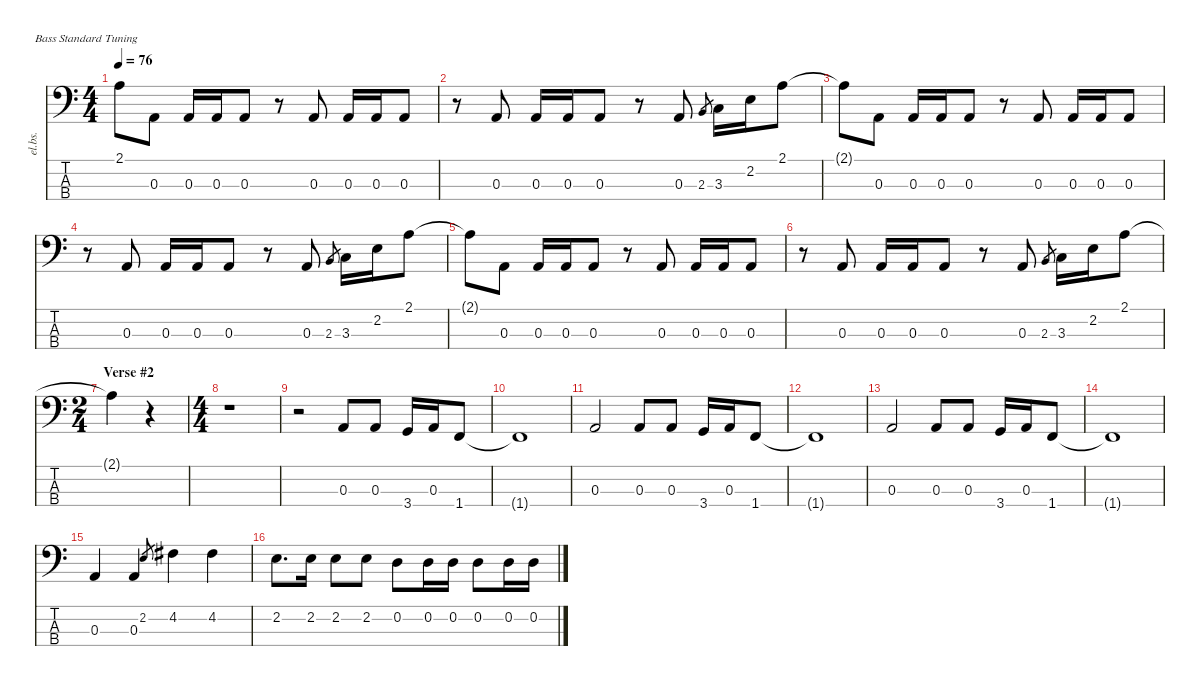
\defaultSystemsLayout 4
\hideDynamics
\bracketExtendMode nobrackets
\track ("Bass" "el.bs.") {instrument electricbasspick}
\staff {score tabs}
\tuning (G2 D2 A1 E1)
\ts (4 4)
\tempo 76
\clef f4
\ks c
2.1{t}.8{dy ff} 0.3.8 0.3.16 0.3.16 0.3.8 r.8 0.3.8 0.3.16 0.3.16 0.3.8 |
r.8 0.3.8 0.3.16 0.3.16 0.3.8 r.8 0.3.8 2.3.8{gr dy f} 3.3.16{dy ff} 2.2.16 2.1.8 |
2.1{t}.8 0.3.8 0.3.16 0.3.16 0.3.8 r.8 0.3.8 0.3.16 0.3.16 0.3.8 |
r.8 0.3.8 0.3.16 0.3.16 0.3.8 r.8 0.3.8 2.3.8{gr dy f} 3.3.16{dy ff} 2.2.16 2.1.8 |
2.1{t}.8 0.3.8 0.3.16 0.3.16 0.3.8 r.8 0.3.8 0.3.16 0.3.16 0.3.8 |
r.8 0.3.8 0.3.16 0.3.16 0.3.8 r.8 0.3.8 2.3.8{gr dy f} 3.3.16{dy ff} 2.2.16 2.1.8 |
\ts (2 4)
\section ("" "Verse #2")
2.1{t}.4 r.4 |
\ts (4 4)
r.1 |
r.2 0.3.8 0.3.8 3.4.16 0.3.16 1.4.8 |
1.4{t}.1 |
0.3.2 0.3.8 0.3.8 3.4.16 0.3.16 1.4.8 |
1.4{t}.1 |
0.3.2 0.3.8 0.3.8 3.4.16 0.3.16 1.4.8 |
1.4{t}.1 |
0.3.4 0.3.4 2.2.8{gr dy mf} 4.2{acc #}.4{dy ff} 4.2{acc #}.4 |
2.2.8{d} 2.2.16 2.2.8 2.2.8 0.2.8 0.2.16 0.2.16 0.2.8 0.2.16 0.2.16
